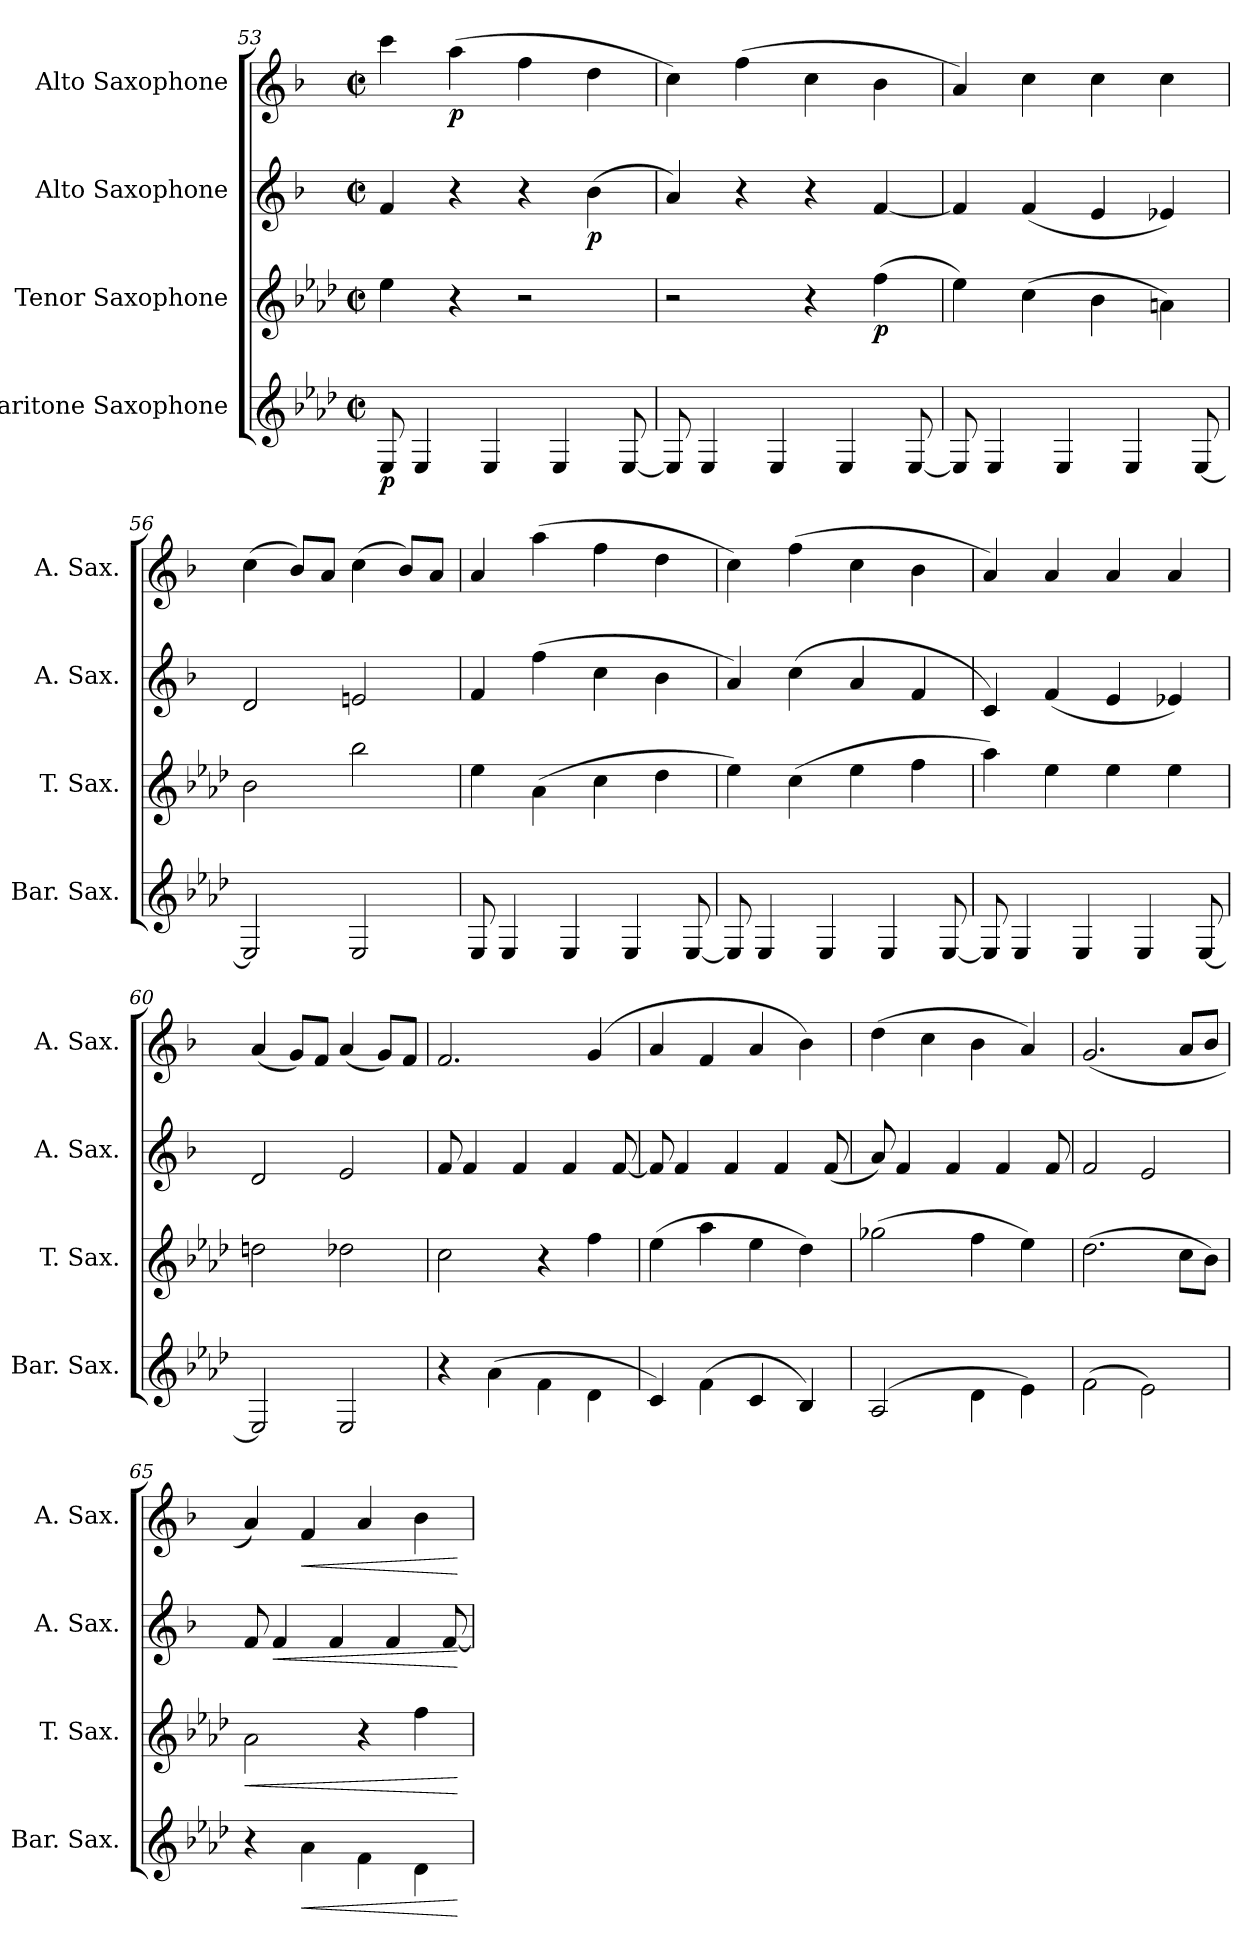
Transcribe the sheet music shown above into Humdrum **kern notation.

**kern	**dynam	**kern	**dynam	**kern	**dynam	**kern	**dynam
*part4	*part4	*part3	*part3	*part2	*part2	*part1	*part1
*staff4	*staff4	*staff3	*staff3	*staff2	*staff2	*staff1	*staff1
*I"Baritone Saxophone	*	*I"Tenor Saxophone	*	*I"Alto Saxophone	*	*I"Alto Saxophone	*
*I'Bar. Sax.	*	*I'T. Sax.	*	*I'A. Sax.	*	*I'A. Sax.	*
*clefG2	*	*clefG2	*	*clefG2	*	*clefG2	*
*ITrd12c21	*	*ITrd8c14	*	*ITrd5c9	*	*ITrd5c9	*
*k[b-e-a-d-]	*	*k[b-e-a-d-]	*	*k[b-e-a-d-]	*	*k[b-e-a-d-]	*
*M2/2	*	*M2/2	*	*M2/2	*	*M2/2	*
*met(c|)	*	*met(c|)	*	*met(c|)	*	*met(c|)	*
=53	=53	=53	=53	=53	=53	=53	=53
!	!LO:DY:b	!	!	!	!	!	!
8EE-/	p	4e-\	.	4A-/	.	4ee-\	.
4EE-/	.	.	.	.	.	.	.
!	!	!	!	!	!	!	!LO:DY:b
.	.	4r	.	4r	.	(4cc\	p
4EE-/	.	.	.	.	.	.	.
.	.	2r	.	4r	.	4a-\	.
4EE-/	.	.	.	.	.	.	.
!	!	!	!	!	!LO:DY:b	!	!
.	.	.	.	(4d-\	p	4f\	.
[8EE-/	.	.	.	.	.	.	.
=54	=54	=54	=54	=54	=54	=54	=54
8EE-/]	.	2r	.	4c/)	.	4e-\)	.
4EE-/	.	.	.	.	.	.	.
.	.	.	.	4r	.	(4a-\	.
4EE-/	.	.	.	.	.	.	.
.	.	4r	.	4r	.	4e-\	.
4EE-/	.	.	.	.	.	.	.
!	!	!	!LO:DY:b	!	!	!	!
.	.	(4f\	p	[4A-/	.	4d-\	.
[8EE-/	.	.	.	.	.	.	.
!!LO:LB:g=z
=55	=55	=55	=55	=55	=55	=55	=55
8EE-/]	.	4e-\)	.	4A-/]	.	4c/)	.
4EE-/	.	.	.	.	.	.	.
.	.	(4c\	.	(4A-/	.	4e-\	.
4EE-/	.	.	.	.	.	.	.
.	.	4B-\	.	4G/	.	4e-\	.
4EE-/	.	.	.	.	.	.	.
.	.	4An\)	.	4G-X/)	.	4e-\	.
[8EE-/	.	.	.	.	.	.	.
=56	=56	=56	=56	=56	=56	=56	=56
2EE-/]	.	2B-\	.	2F/	.	(4e-\	.
.	.	.	.	.	.	8d-/L)	.
.	.	.	.	.	.	8c/J	.
2EE-/	.	2b-\	.	2Gn/	.	(4e-\	.
.	.	.	.	.	.	8d-/L)	.
.	.	.	.	.	.	8c/J	.
=57	=57	=57	=57	=57	=57	=57	=57
8EE-/	.	4e-\	.	4A-/	.	4c/	.
4EE-/	.	.	.	.	.	.	.
.	.	(4A-\	.	(4a-\	.	(4cc\	.
4EE-/	.	.	.	.	.	.	.
.	.	4c\	.	4e-\	.	4a-\	.
4EE-/	.	.	.	.	.	.	.
.	.	4d-\	.	4d-\	.	4f\	.
[8EE-/	.	.	.	.	.	.	.
=58	=58	=58	=58	=58	=58	=58	=58
8EE-/]	.	4e-\)	.	4c/)	.	4e-\)	.
4EE-/	.	.	.	.	.	.	.
.	.	(4c\	.	(4e-\	.	(4a-\	.
4EE-/	.	.	.	.	.	.	.
.	.	4e-\	.	4c/	.	4e-\	.
4EE-/	.	.	.	.	.	.	.
.	.	4f\	.	4A-/	.	4d-\	.
[8EE-/	.	.	.	.	.	.	.
=59	=59	=59	=59	=59	=59	=59	=59
8EE-/]	.	4a-\)	.	4E-/)	.	4c/)	.
4EE-/	.	.	.	.	.	.	.
.	.	4e-\	.	(4A-/	.	4c/	.
4EE-/	.	.	.	.	.	.	.
.	.	4e-\	.	4G/	.	4c/	.
4EE-/	.	.	.	.	.	.	.
.	.	4e-\	.	4G-X/)	.	4c/	.
[8EE-/	.	.	.	.	.	.	.
!!LO:PB:g=z
=60	=60	=60	=60	=60	=60	=60	=60
2EE-/]	.	2dn\	.	2F/	.	(4c/	.
.	.	.	.	.	.	8B-/L)	.
.	.	.	.	.	.	8A-/J	.
2EE-/	.	2d-X\	.	2G/	.	(4c/	.
.	.	.	.	.	.	8B-/L)	.
.	.	.	.	.	.	8A-/J	.
=61	=61	=61	=61	=61	=61	=61	=61
4r	.	2c\	.	8A-/	.	2.A-/	.
.	.	.	.	4A-/	.	.	.
(4A-\	.	.	.	.	.	.	.
.	.	.	.	4A-/	.	.	.
4F\	.	4r	.	.	.	.	.
.	.	.	.	4A-/	.	.	.
4D-\	.	4f\	.	.	.	(4B-/	.
.	.	.	.	[8A-/	.	.	.
=62	=62	=62	=62	=62	=62	=62	=62
4C/)	.	(4e-\	.	8A-/]	.	4c/	.
.	.	.	.	4A-/	.	.	.
(4F\	.	4a-\	.	.	.	4A-/	.
.	.	.	.	4A-/	.	.	.
4C/	.	4e-\	.	.	.	4c/	.
.	.	.	.	4A-/	.	.	.
4BB-/)	.	4d-\)	.	.	.	4d-\)	.
.	.	.	.	(8A-/	.	.	.
=63	=63	=63	=63	=63	=63	=63	=63
(2AA-/	.	(2g-X\	.	8c/)	.	(4f\	.
.	.	.	.	4A-/	.	.	.
.	.	.	.	.	.	4e-\	.
.	.	.	.	4A-/	.	.	.
4D-\	.	4f\	.	.	.	4d-\	.
.	.	.	.	4A-/	.	.	.
4E-\)	.	4e-\)	.	.	.	4c/)	.
.	.	.	.	8A-/	.	.	.
=64	=64	=64	=64	=64	=64	=64	=64
(2F\	.	(2.d-\	.	2A-/	.	(2.B-/	.
2E-\)	.	.	.	2G/	.	.	.
.	.	8c\L	.	.	.	8c/L	.
.	.	8B-\J)	.	.	.	8d-/J	.
=65	=65	=65	=65	=65	=65	=65	=65
!	!	!	!LO:HP:b	!	!	!	!
4r	.	2A-\	<	8A-/	.	4c/)	.
!	!	!	!	!	!LO:HP:b	!	!
.	.	.	.	4A-/	<	.	.
!	!LO:HP:b	!	!	!	!	!	!LO:HP:b
4A-\	<	.	.	.	.	4A-/	<
.	.	.	.	4A-/	.	.	.
4F\	.	4r	.	.	.	4c/	.
.	.	.	.	4A-/	.	.	.
4D-\	.	4f\	.	.	.	4d-\	.
.	.	.	.	[8A-/	.	.	.
.	[	.	[	.	[	.	[
=	=	=	=	=	=	=	=
*-	*-	*-	*-	*-	*-	*-	*-
